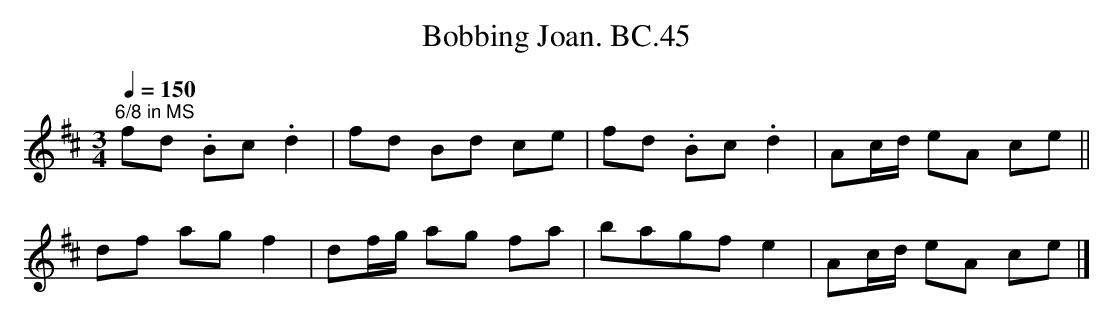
X:1
T:Bobbing Joan. BC.45
M:3/4
L:1/8
Q:1/4=150
K:D
"^6/8 in MS"fd. Bc. d2|fd Bd ce|fd. Bc. d2|Ac/d/ eA ce||
df ag f2|df/g/ ag fa|bagf e2|Ac/d/ eA ce|]
